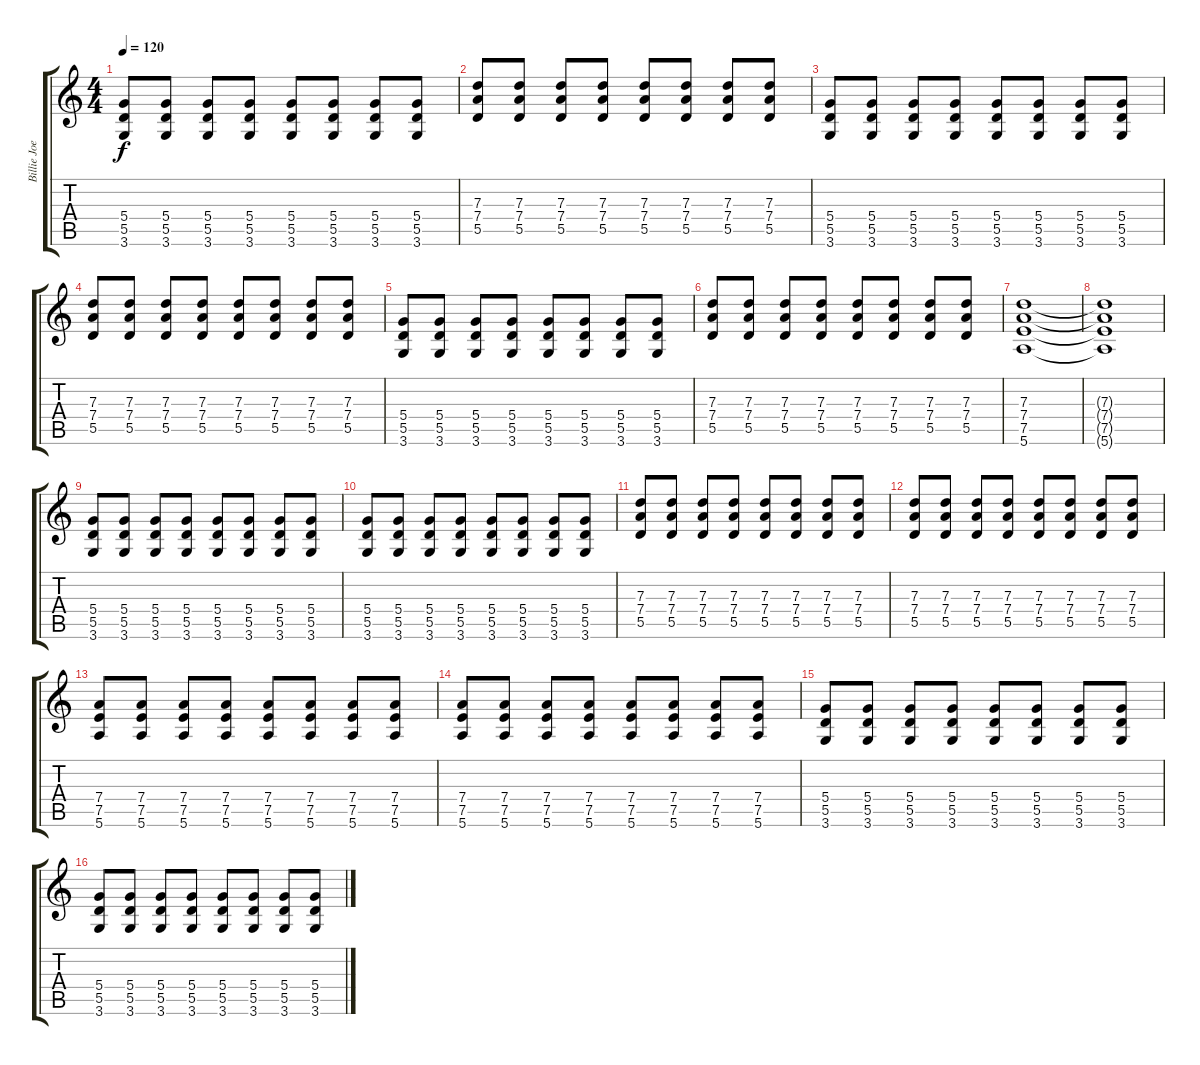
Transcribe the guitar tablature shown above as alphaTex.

\track ("Billie Joe - Guitar" "Billie Joe") {instrument distortionguitar}
\staff {score tabs}
\tuning (E4 B3 G3 D3 A2 E2) {hide}
\ts (4 4)
\tempo 120
\clef g2
\ks c
(5.4 5.5 3.6).8{dy f} (5.4 5.5 3.6).8 (5.4 5.5 3.6).8 (5.4 5.5 3.6).8 (5.4 5.5 3.6).8 (5.4 5.5 3.6).8 (5.4 5.5 3.6).8 (5.4 5.5 3.6).8 |
(7.3 7.4 5.5).8 (7.3 7.4 5.5).8 (7.3 7.4 5.5).8 (7.3 7.4 5.5).8 (7.3 7.4 5.5).8 (7.3 7.4 5.5).8 (7.3 7.4 5.5).8 (7.3 7.4 5.5).8 |
(5.4 5.5 3.6).8 (5.4 5.5 3.6).8 (5.4 5.5 3.6).8 (5.4 5.5 3.6).8 (5.4 5.5 3.6).8 (5.4 5.5 3.6).8 (5.4 5.5 3.6).8 (5.4 5.5 3.6).8 |
(7.3 7.4 5.5).8 (7.3 7.4 5.5).8 (7.3 7.4 5.5).8 (7.3 7.4 5.5).8 (7.3 7.4 5.5).8 (7.3 7.4 5.5).8 (7.3 7.4 5.5).8 (7.3 7.4 5.5).8 |
(5.4 5.5 3.6).8 (5.4 5.5 3.6).8 (5.4 5.5 3.6).8 (5.4 5.5 3.6).8 (5.4 5.5 3.6).8 (5.4 5.5 3.6).8 (5.4 5.5 3.6).8 (5.4 5.5 3.6).8 |
(7.3 7.4 5.5).8 (7.3 7.4 5.5).8 (7.3 7.4 5.5).8 (7.3 7.4 5.5).8 (7.3 7.4 5.5).8 (7.3 7.4 5.5).8 (7.3 7.4 5.5).8 (7.3 7.4 5.5).8 |
(7.3 7.4 7.5 5.6).1 |
(7.3{t} 7.4{t} 7.5{t} 5.6{t}).1 |
(5.4 5.5 3.6).8{volume 13 instrument electricguitarmuted} (5.4 5.5 3.6).8 (5.4 5.5 3.6).8 (5.4 5.5 3.6).8 (5.4 5.5 3.6).8 (5.4 5.5 3.6).8 (5.4 5.5 3.6).8 (5.4 5.5 3.6).8 |
(5.4 5.5 3.6).8{instrument electricguitarmuted} (5.4 5.5 3.6).8 (5.4 5.5 3.6).8 (5.4 5.5 3.6).8 (5.4 5.5 3.6).8 (5.4 5.5 3.6).8 (5.4 5.5 3.6).8 (5.4 5.5 3.6).8 |
(7.3 7.4 5.5).8 (7.3 7.4 5.5).8 (7.3 7.4 5.5).8 (7.3 7.4 5.5).8 (7.3 7.4 5.5).8 (7.3 7.4 5.5).8 (7.3 7.4 5.5).8 (7.3 7.4 5.5).8 |
(7.3 7.4 5.5).8 (7.3 7.4 5.5).8 (7.3 7.4 5.5).8 (7.3 7.4 5.5).8 (7.3 7.4 5.5).8 (7.3 7.4 5.5).8 (7.3 7.4 5.5).8 (7.3 7.4 5.5).8 |
(7.4 7.5 5.6).8 (7.4 7.5 5.6).8 (7.4 7.5 5.6).8 (7.4 7.5 5.6).8 (7.4 7.5 5.6).8 (7.4 7.5 5.6).8 (7.4 7.5 5.6).8 (7.4 7.5 5.6).8 |
(7.4 7.5 5.6).8 (7.4 7.5 5.6).8 (7.4 7.5 5.6).8 (7.4 7.5 5.6).8 (7.4 7.5 5.6).8 (7.4 7.5 5.6).8 (7.4 7.5 5.6).8 (7.4 7.5 5.6).8 |
(5.4 5.5 3.6).8{volume 13 instrument electricguitarmuted} (5.4 5.5 3.6).8 (5.4 5.5 3.6).8 (5.4 5.5 3.6).8 (5.4 5.5 3.6).8 (5.4 5.5 3.6).8 (5.4 5.5 3.6).8 (5.4 5.5 3.6).8 |
(5.4 5.5 3.6).8{instrument electricguitarmuted} (5.4 5.5 3.6).8 (5.4 5.5 3.6).8 (5.4 5.5 3.6).8 (5.4 5.5 3.6).8 (5.4 5.5 3.6).8 (5.4 5.5 3.6).8 (5.4 5.5 3.6).8
